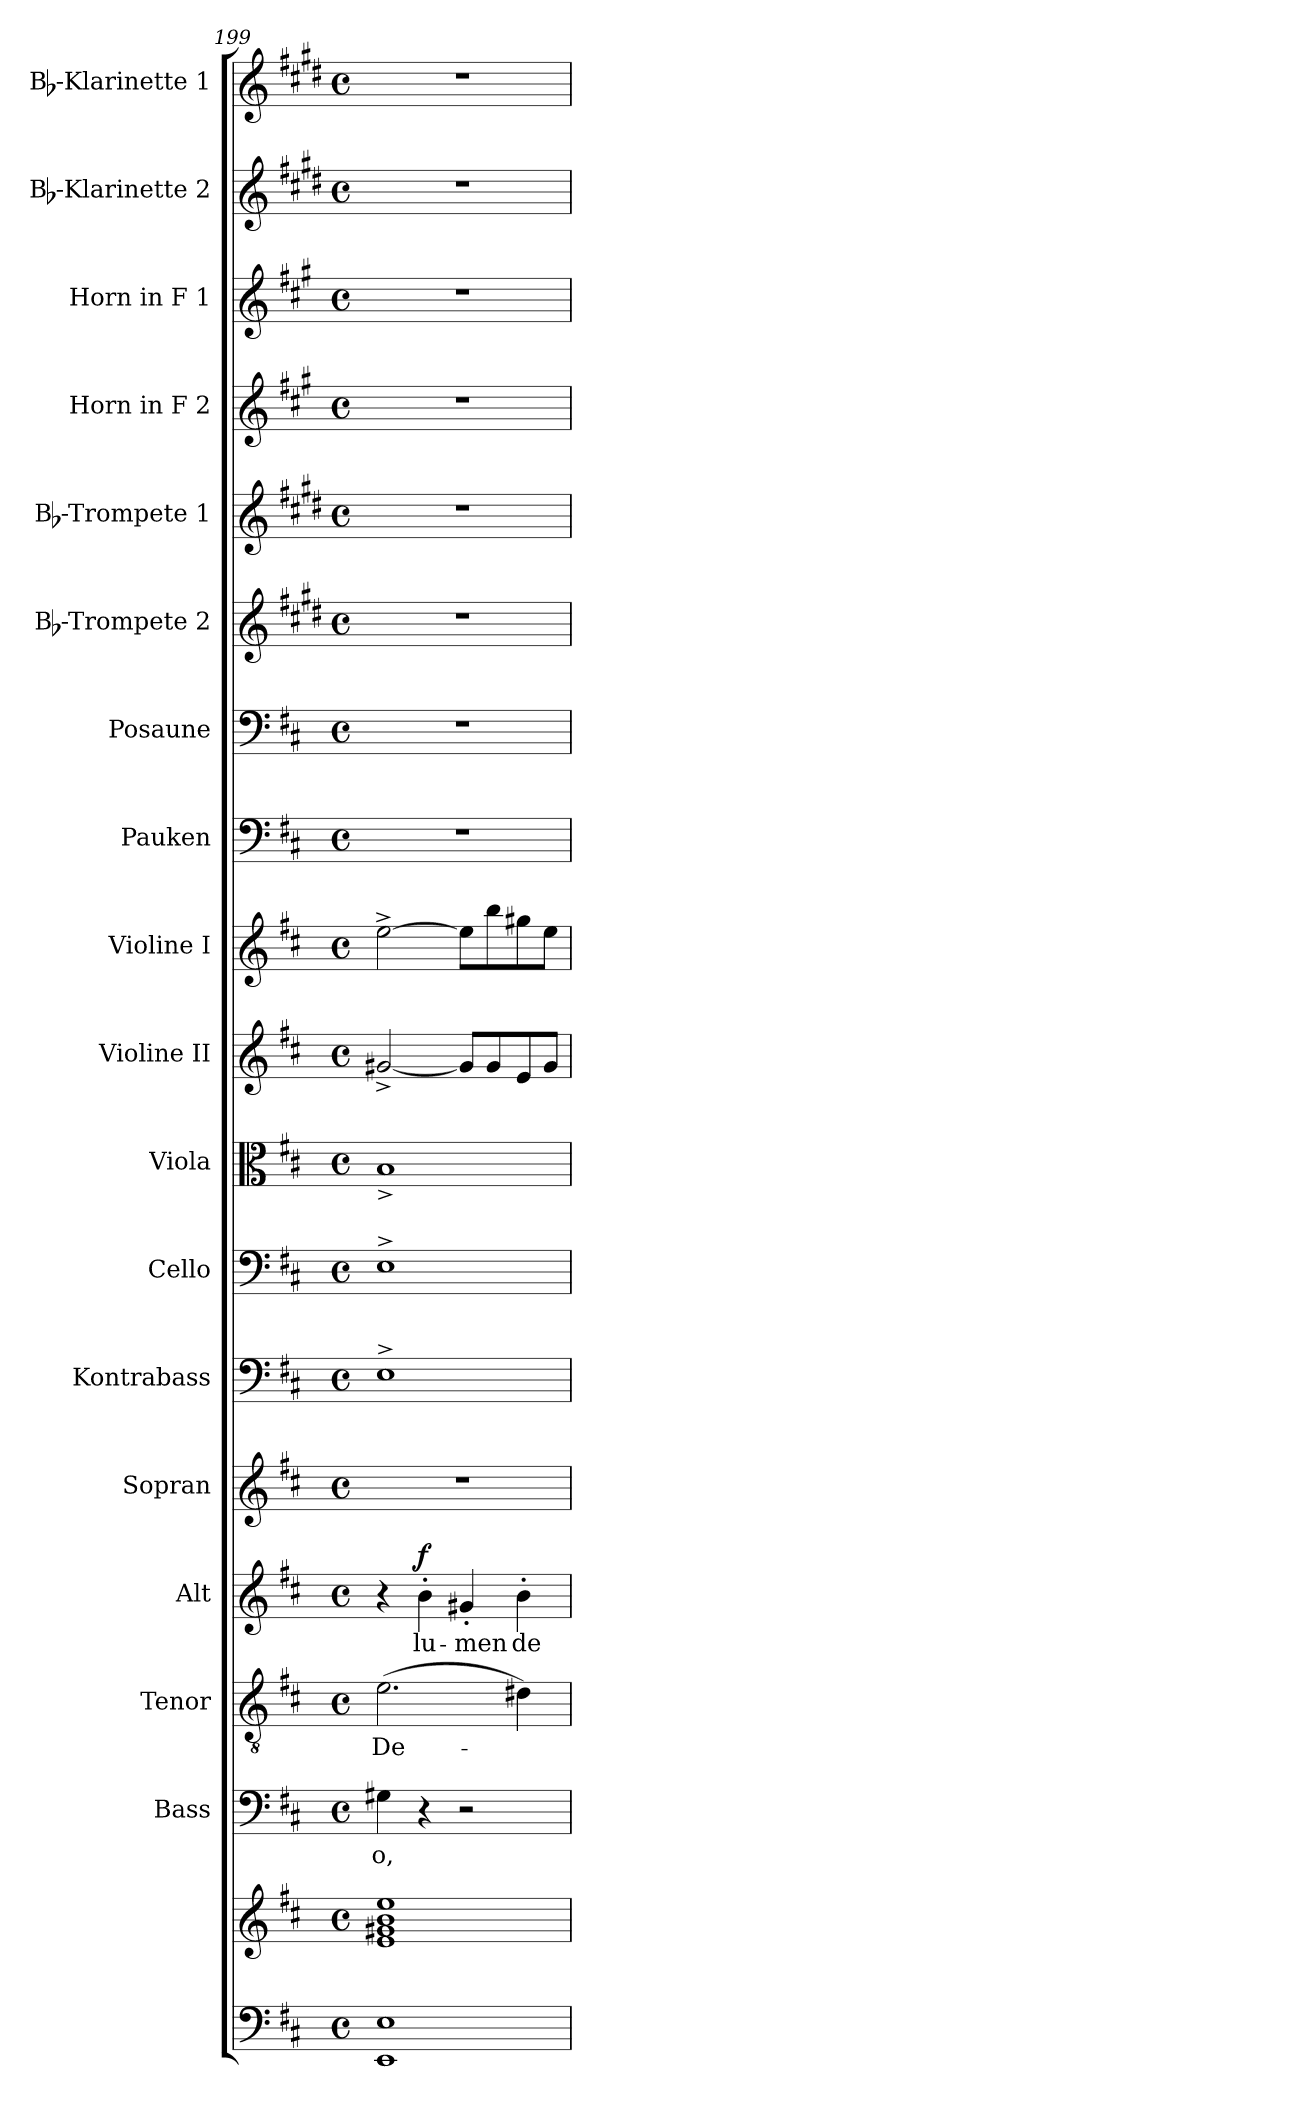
**kern	**kern	**kern	**text	**kern	**text	**kern	**text	**dynam	**kern	**kern	**kern	**kern	**kern	**kern	**kern	**kern	**kern	**kern	**kern	**kern	**kern	**kern
*part18	*part18	*part17	*part17	*part16	*part16	*part15	*part15	*part15	*part14	*part13	*part12	*part11	*part10	*part9	*part8	*part7	*part6	*part5	*part4	*part3	*part2	*part1
*staff19	*staff18	*staff17	*staff17	*staff16	*staff16	*staff15	*staff15	*staff15	*staff14	*staff13	*staff12	*staff11	*staff10	*staff9	*staff8	*staff7	*staff6	*staff5	*staff4	*staff3	*staff2	*staff1
*	*	*I"Bass	*	*I"Tenor	*	*I"Alt	*	*	*I"Sopran	*I"Kontrabass	*I"Cello	*I"Viola	*I"Violine II	*I"Violine I	*I"Pauken	*I"Posaune	*I"Bb-Trompete 2	*I"Bb-Trompete 1	*I"Horn in F 2	*I"Horn in F 1	*I"Bb-Klarinette 2	*I"Bb-Klarinette 1
*	*	*I'B.	*	*I'T.	*	*I'A.	*	*	*I'S.	*I'Kb.	*	*I'Vla.	*I'Vl. II	*I'Vl. I	*I'Pk.	*I'Pos.	*I'Bb Trp. 2	*I'Bb Trp. 1	*	*	*I'Bb Kl. 2	*I'Bb Kl. 1
*clefF4	*clefG2	*clefF4	*	*clefGv2	*	*clefG2	*	*	*clefG2	*clefF4	*clefF4	*clefC3	*clefG2	*clefG2	*clefF4	*clefF4	*clefG2	*clefG2	*clefG2	*clefG2	*clefG2	*clefG2
*	*	*	*	*	*	*	*	*	*	*ITrd7c12	*	*	*	*	*	*	*ITrd1c2	*ITrd1c2	*ITrd4c7	*ITrd4c7	*ITrd1c2	*ITrd1c2
*k[f#c#]	*k[f#c#]	*k[f#c#]	*	*k[f#c#]	*	*k[f#c#]	*	*	*k[f#c#]	*k[f#c#]	*k[f#c#]	*k[f#c#]	*k[f#c#]	*k[f#c#]	*k[f#c#]	*k[f#c#]	*k[f#c#]	*k[f#c#]	*k[f#c#]	*k[f#c#]	*k[f#c#]	*k[f#c#]
*D:	*D:	*D:	*	*D:	*	*D:	*	*	*D:	*D:	*D:	*D:	*D:	*D:	*D:	*D:	*D:	*D:	*D:	*D:	*D:	*D:
*M4/4	*M4/4	*M4/4	*	*M4/4	*	*M4/4	*	*	*M4/4	*M4/4	*M4/4	*M4/4	*M4/4	*M4/4	*M4/4	*M4/4	*M4/4	*M4/4	*M4/4	*M4/4	*M4/4	*M4/4
*met(c)	*met(c)	*met(c)	*	*met(c)	*	*met(c)	*	*	*met(c)	*met(c)	*met(c)	*met(c)	*met(c)	*met(c)	*met(c)	*met(c)	*met(c)	*met(c)	*met(c)	*met(c)	*met(c)	*met(c)
=199	=199	=199	=199	=199	=199	=199	=199	=199	=199	=199	=199	=199	=199	=199	=199	=199	=199	=199	=199	=199	=199	=199
!	!	!	!LO:LY:b	!	!LO:LY:b	!	!	!	!	!	!	!	!	!	!	!	!	!	!	!	!	!
1EE 1E	1e 1g#X 1b 1ee	4G#X\	-o,	(>2.e\	De-	4r	.	.	1r	1EE^>	1E^>	1B^<	[2g#X^</	[2ee^>\	1r	1r	1r	1r	1r	1r	1r	1r
!	!	!	!	!	!	!	!LO:LY:b	!LO:DY:a	!	!	!	!	!	!	!	!	!	!	!	!	!	!
.	.	4r	.	.	.	4b'>\	lu-	f	.	.	.	.	.	.	.	.	.	.	.	.	.	.
!	!	!	!	!	!	!	!LO:LY:b	!	!	!	!	!	!	!	!	!	!	!	!	!	!	!
.	.	2r	.	.	.	4g#X'</	-men	.	.	.	.	.	8g#/L]	8ee\L]	.	.	.	.	.	.	.	.
.	.	.	.	.	.	.	.	.	.	.	.	.	8g#/	8bb\	.	.	.	.	.	.	.	.
!	!	!	!	!	!	!	!LO:LY:b	!	!	!	!	!	!	!	!	!	!	!	!	!	!	!
.	.	.	.	4d#X\)	.	4b'>\	de	.	.	.	.	.	8e/	8gg#X\	.	.	.	.	.	.	.	.
.	.	.	.	.	.	.	.	.	.	.	.	.	8g#/J	8ee\J	.	.	.	.	.	.	.	.
=	=	=	=	=	=	=	=	=	=	=	=	=	=	=	=	=	=	=	=	=	=	=
*-	*-	*-	*-	*-	*-	*-	*-	*-	*-	*-	*-	*-	*-	*-	*-	*-	*-	*-	*-	*-	*-	*-
